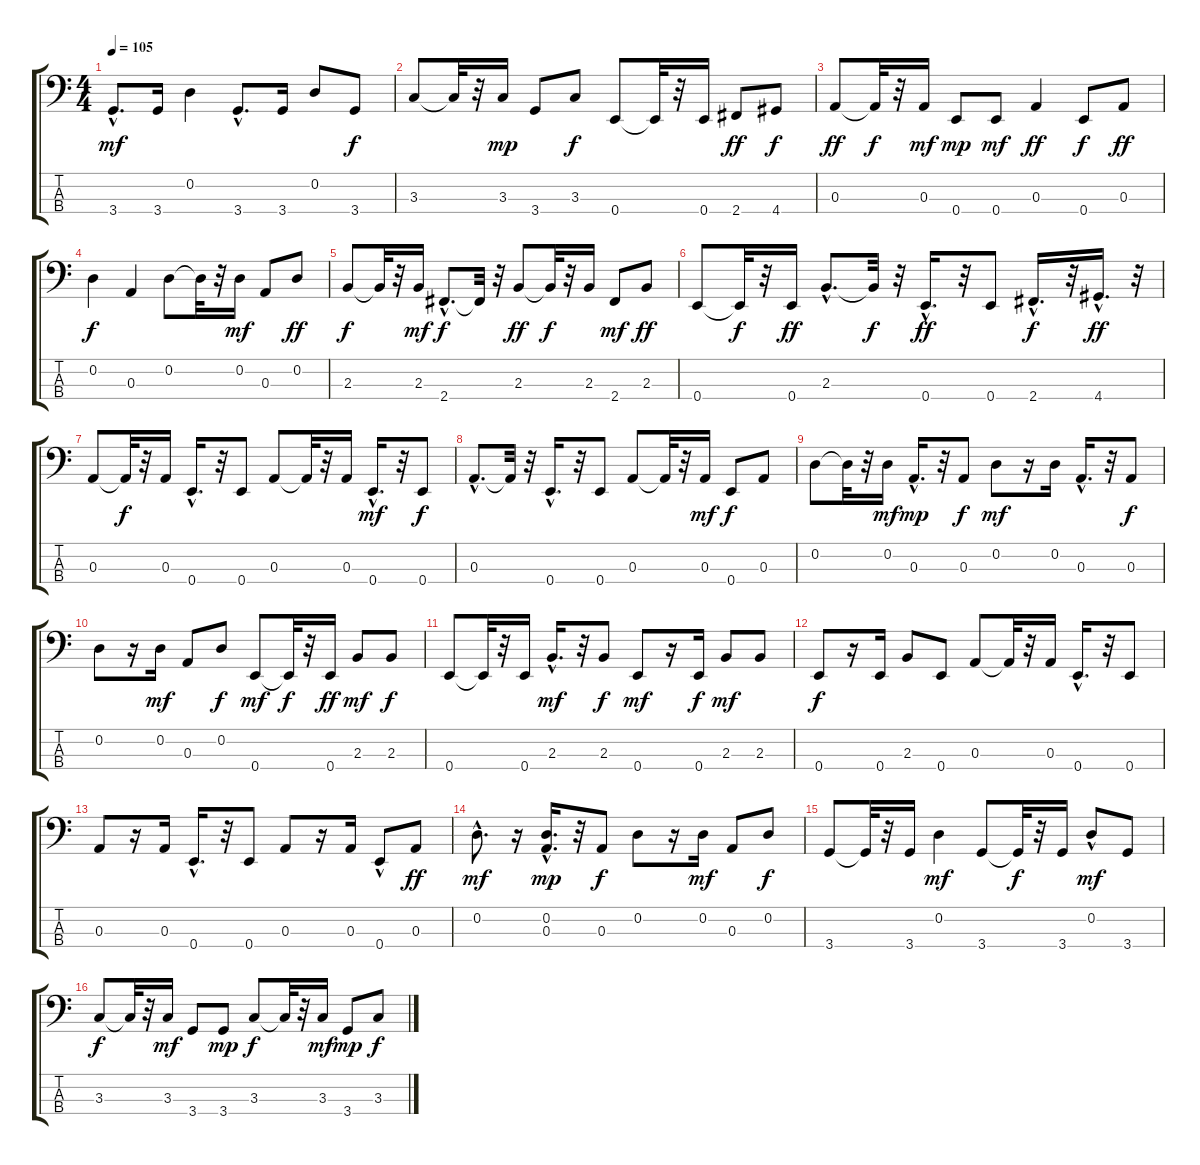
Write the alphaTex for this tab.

\track "" {instrument electricbassfinger}
\staff {score tabs}
\tuning (G2 D2 A1 E1) {hide}
\ts (4 4)
\tempo 105
\clef f4
\ks c
3.4{hac}.8{d dy mf} 3.4.16 0.2.4 3.4{hac}.8{d} 3.4.16 0.2.8 3.4.8{dy f} |
3.3.8 3.3{t}.32 r.32 3.3.16{dy mp} 3.4.8 3.3.8{dy f} 0.4.8 0.4{t}.32 r.32 0.4.16 2.4.8{dy ff} 4.4.8{dy f} |
0.3.8{dy ff} 0.3{t}.32{dy f} r.32 0.3.16{dy mf} 0.4.8{dy mp} 0.4.8{dy mf} 0.3.4{dy ff} 0.4.8{dy f} 0.3.8{dy ff} |
0.2.4{dy f} 0.3.4 0.2.8 0.2{t}.32 r.32 0.2.16{dy mf} 0.3.8 0.2.8{dy ff} |
2.3.8{dy f} 2.3{t}.32 r.32 2.3.16{dy mf} 2.4{hac}.8{d dy f} 2.4{t}.32 r.32 2.3.8{dy ff} 2.3{t}.32{dy f} r.32 2.3.16 2.4.8{dy mf} 2.3.8{dy ff} |
0.4.8 0.4{t}.32{dy f} r.32 0.4.16{dy ff} 2.3{hac}.8{d} 2.3{t}.32{dy f} r.32 0.4{hac}.16{d dy ff} r.32 0.4.8 2.4{hac}.16{d dy f} r.32 4.4{hac}.16{d dy ff} r.32 |
0.3.8 0.3{t}.32{dy f} r.32 0.3.16 0.4{hac}.16{d} r.32 0.4.8 0.3.8 0.3{t}.32 r.32 0.3.16 0.4{hac}.16{d dy mf} r.32 0.4.8{dy f} |
0.3{hac}.8{d} 0.3{t}.32 r.32 0.4{hac}.16{d} r.32 0.4.8 0.3.8 0.3{t}.32 r.32 0.3.16{dy mf} 0.4.8{dy f} 0.3.8 |
0.2.8 0.2{t}.32 r.32 0.2.16{dy mf} 0.3{hac}.16{d dy mp} r.32 0.3.8{dy f} 0.2.8{dy mf} r.16 0.2.16 0.3{hac}.16{d} r.32 0.3.8{dy f} |
0.2.8 r.16 0.2.16{dy mf} 0.3.8 0.2.8{dy f} 0.4.8{dy mf} 0.4{t}.32{dy f} r.32 0.4.16{dy ff} 2.3.8{dy mf} 2.3.8{dy f} |
0.4.8 0.4{t}.32 r.32 0.4.16 2.3{hac}.16{d dy mf} r.32 2.3.8{dy f} 0.4.8{dy mf} r.16 0.4.16{dy f} 2.3.8{dy mf} 2.3.8 |
0.4.8{dy f} r.16 0.4.16 2.3.8 0.4.8 0.3.8 0.3{t}.32 r.32 0.3.16 0.4{hac}.16{d} r.32 0.4.8 |
0.3.8 r.16 0.3.16 0.4{hac}.16{d} r.32 0.4.8 0.3.8 r.16 0.3.16 0.4{hac}.8 0.3.8{dy ff} |
0.2{hac}.8{d dy mf} r.16 (0.2 0.3{hac}).16{d dy mp} r.32 0.3.8{dy f} 0.2.8 r.16 0.2.16{dy mf} 0.3.8 0.2.8{dy f} |
3.4.8 3.4{t}.32 r.32 3.4.16 0.2.4{dy mf} 3.4.8 3.4{t}.32{dy f} r.32 3.4.16 0.2{hac}.8{dy mf} 3.4.8 |
3.3.8{dy f} 3.3{t}.32 r.32 3.3.16{dy mf} 3.4.8 3.4.8{dy mp} 3.3.8{dy f} 3.3{t}.32 r.32 3.3.16{dy mf} 3.4.8{dy mp} 3.3.8{dy f}
